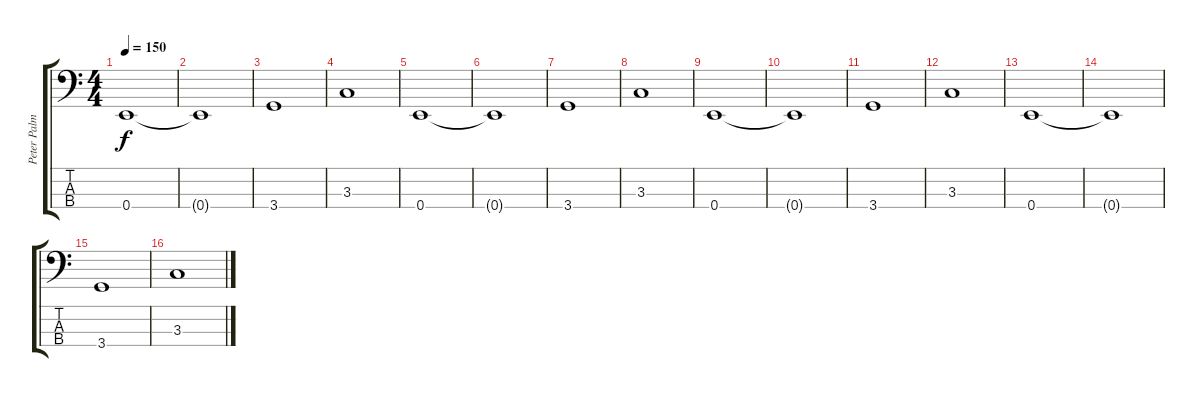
\track ("Peter Palmdahl (Bass)" "Peter Palm") {instrument electricbasspick}
\staff {score tabs}
\tuning (G2 D2 A1 E1) {hide}
\ts (4 4)
\tempo 150
\clef f4
\ks c
0.4.1{dy f} |
0.4{t}.1 |
3.4.1 |
3.3.1 |
0.4.1 |
0.4{t}.1 |
3.4.1 |
3.3.1 |
0.4.1 |
0.4{t}.1 |
3.4.1 |
3.3.1 |
0.4.1 |
0.4{t}.1 |
3.4.1 |
3.3.1
